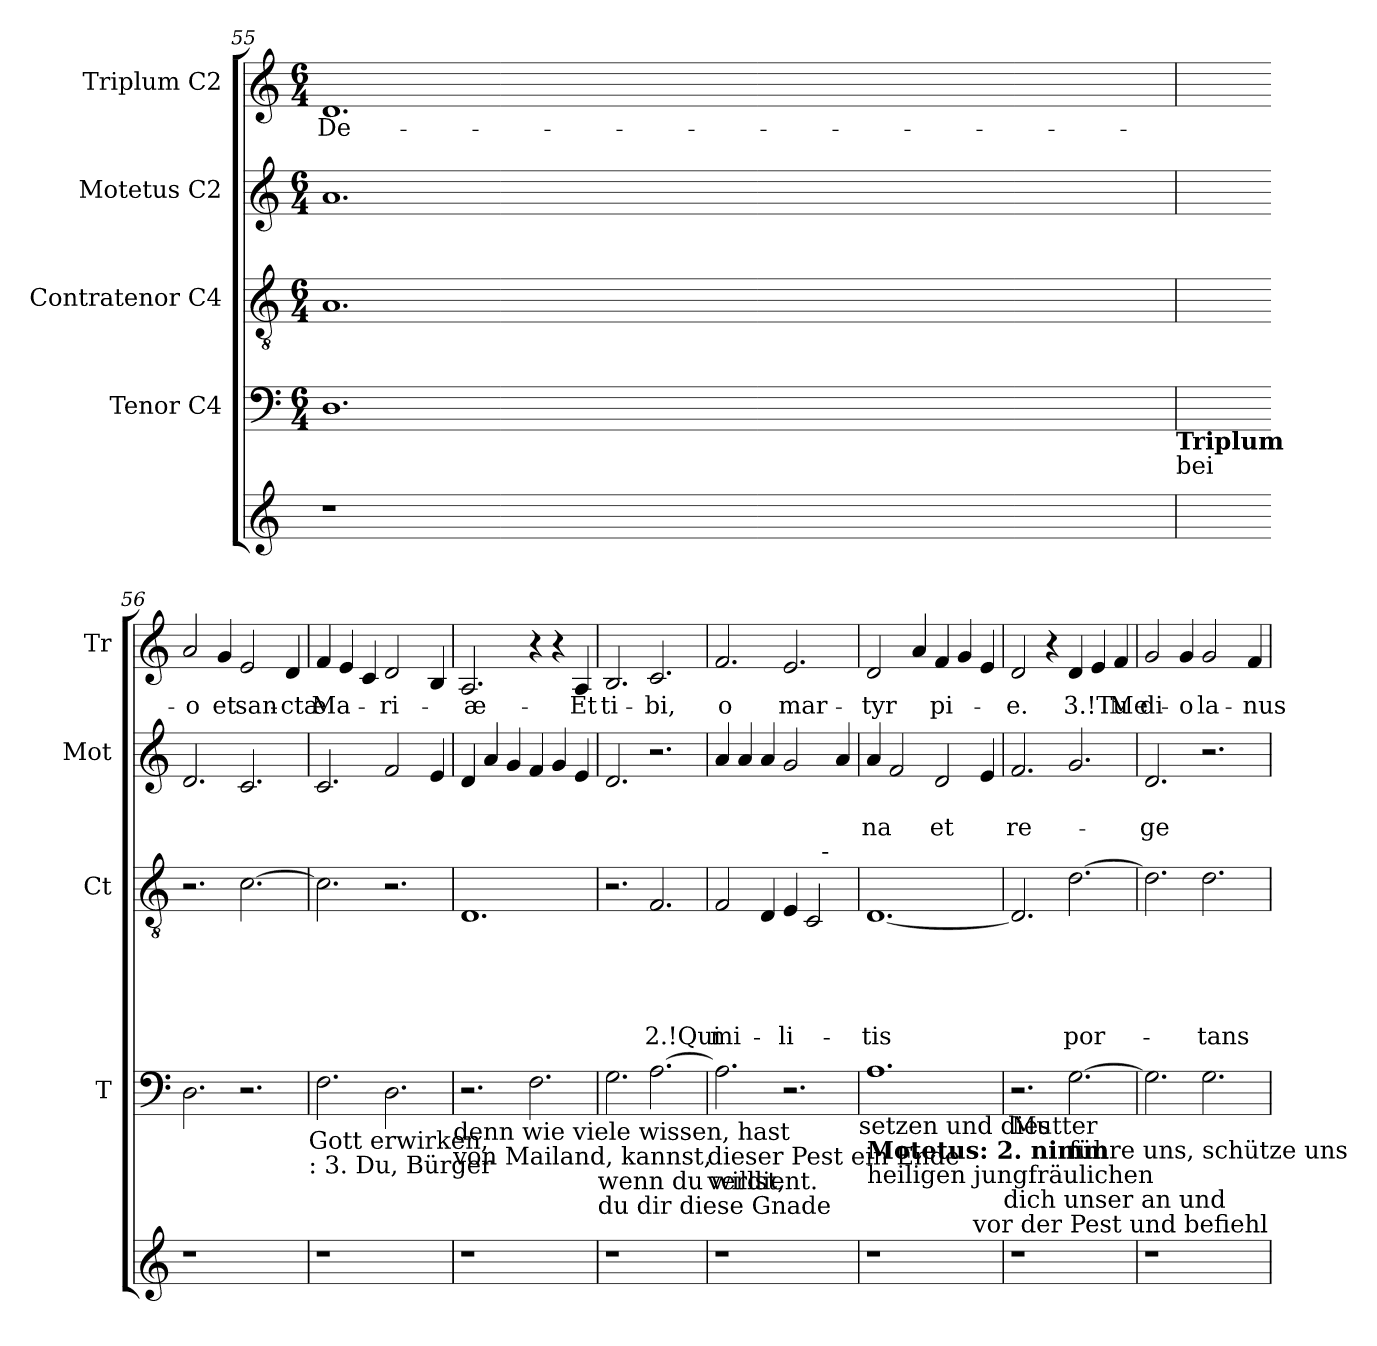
**kern	**kern	**kern	**text	**text	**text	**text	**text	**kern	**text	**text	**kern	**text
*part5	*part4	*part3	*part3	*part3	*part3	*part3	*part3	*part2	*part2	*part2	*part1	*part1
*staff5	*staff4	*staff3	*staff3	*staff3	*staff3	*staff3	*staff3	*staff2	*staff2	*staff2	*staff1	*staff1
*	*I"Tenor C4	*I"Contratenor C4	*	*	*	*	*	*I"Motetus C2	*	*	*I"Triplum C2	*
*	*I'T	*I'Ct	*	*	*	*	*	*I'Mot	*	*	*I'Tr	*
!!LO:PB:g=z
*clefG2	*clefF4	*clefGv2	*	*	*	*	*	*clefG2	*	*	*clefG2	*
*k[]	*k[]	*k[]	*	*	*	*	*	*k[]	*	*	*k[]	*
*C:	*C:	*C:	*	*	*	*	*	*C:	*	*	*C:	*
*	*M6/4	*M6/4	*	*	*	*	*	*M6/4	*	*	*M6/4	*
=55	=55	=55	=55	=55	=55	=55	=55	=55	=55	=55	=55	=55
!	!	!	!	!	!	!	!	!	!	!	!	!LO:LY:b
1r	1.D	1.A	.	.	.	.	.	1.a	.	.	1.d	De-
2ryy	.	.	.	.	.	.	.	.	.	.	.	.
!	!LO:TX:b:B:t=Triplum	!	!	!	!	!	!	!	!	!	!	!
!	!LO:TX:b:t=bei	!	!	!	!	!	!	!	!	!	!	!
=56	=56	=56	=56	=56	=56	=56	=56	=56	=56	=56	=56	=56
!	!	!	!	!	!	!	!	!	!	!	!	!LO:LY:b
1r	2.D\	2.r	.	.	.	.	.	2.d/	.	.	2a/	-o
!	!	!	!	!	!	!	!	!	!	!	!	!LO:LY:b
.	.	.	.	.	.	.	.	.	.	.	4g/	et
!	!	!	!	!	!	!	!	!	!	!	!	!LO:LY:b
.	2.r	[>2.c\	.	.	.	.	.	2.c/	.	.	2e/	san-
2ryy	.	.	.	.	.	.	.	.	.	.	.	.
!	!	!	!	!	!	!	!	!	!	!	!	!LO:LY:b
.	.	.	.	.	.	.	.	.	.	.	4d/	-ctæ
!	!LO:TX:b:t=Gott erwirken,	!	!	!	!	!	!	!	!	!	!	!
!	!LO:TX:b:t=&colon; 3. Du, Bürger	!	!	!	!	!	!	!	!	!	!	!
=57	=57	=57	=57	=57	=57	=57	=57	=57	=57	=57	=57	=57
!	!	!	!	!	!	!	!	!	!	!	!	!LO:LY:b
1r	2.F\	2.c\]	.	.	.	.	.	2.c/	.	.	4f/	Ma-
.	.	.	.	.	.	.	.	.	.	.	4e/	.
.	.	.	.	.	.	.	.	.	.	.	4c/	.
!	!	!	!	!	!	!	!	!	!	!	!	!LO:LY:b
.	2.D\	2.r	.	.	.	.	.	2f/	.	.	2d/	-ri-
2ryy	.	.	.	.	.	.	.	.	.	.	.	.
.	.	.	.	.	.	.	.	4e/	.	.	4B/	.
!	!LO:TX:b:t=denn wie viele wissen, hast	!	!	!	!	!	!	!	!	!	!	!
!	!LO:TX:b:t=von Mailand, kannst,	!	!	!	!	!	!	!	!	!	!	!
=58	=58	=58	=58	=58	=58	=58	=58	=58	=58	=58	=58	=58
!	!	!	!	!	!	!	!	!	!	!	!	!LO:LY:b
1r	2.r	1.D	.	.	.	.	.	4d/	.	.	2.A/	-æ-
.	.	.	.	.	.	.	.	4a/	.	.	.	.
.	.	.	.	.	.	.	.	4g/	.	.	.	.
.	2.F\	.	.	.	.	.	.	4f/	.	.	4r	.
2ryy	.	.	.	.	.	.	.	4g/	.	.	4r	.
!	!	!	!	!	!	!	!	!	!	!	!	!LO:LY:b
.	.	.	.	.	.	.	.	4e/	.	.	4A/	-Et
!	!LO:TX:b:t=wenn du willst,	!	!	!	!	!	!	!	!	!	!	!
!	!LO:TX:b:t=du dir diese Gnade	!	!	!	!	!	!	!	!	!	!	!
=59	=59	=59	=59	=59	=59	=59	=59	=59	=59	=59	=59	=59
!	!	!	!	!	!	!	!	!	!	!	!	!LO:LY:b
1r	2.G\	2.r	.	.	.	.	.	2.d/	.	.	2.B/	ti-
!	!	!	!	!	!	!	!LO:LY:b	!	!	!	!	!LO:LY:b
.	[>2.A\	2.F/	.	.	.	.	2.!Qui	2.r	.	.	2.c/	-bi,
2ryy	.	.	.	.	.	.	.	.	.	.	.	.
!	!LO:TX:b:t=dieser Pest ein Ende	!	!	!	!	!	!	!	!	!	!	!
!	!LO:TX:b:t=verdient.	!	!	!	!	!	!	!	!	!	!	!
=60	=60	=60	=60	=60	=60	=60	=60	=60	=60	=60	=60	=60
!	!	!LO:TX:a:t=2.!Cu-sto-di sa	!	!	!	!	!	!	!	!	!	!
!	!	!	!	!	!	!	!LO:LY:b	!	!	!	!	!LO:LY:b
*	*	*^	*	*	*	*	*	*	*	*	*	*
1r	2.A\]	2F/	1ryy	.	.	.	.	mi-	4a/	.	.	2.f/	o
.	.	.	.	.	.	.	.	.	4a/	.	.	.	.
.	.	4D/	.	.	.	.	.	.	4a/	.	.	.	.
!	!	!	!	!	!	!	!	!LO:LY:b	!	!	!	!	!LO:LY:b
.	2.r	4E/	.	.	.	.	.	-li-	2g/	.	.	2.e/	mar-
2ryy	.	2C/	8ryy	.	.	.	.	.	.	.	.	.	.
!	!	!	!LO:TX:a:t=-	!	!	!	!	!	!	!	!	!	!
.	.	.	4.ryy	.	.	.	.	.	.	.	.	.	.
.	.	.	.	.	.	.	.	.	4a/	.	.	.	.
!	!LO:TX:b:t=setzen und dies	!	!	!	!	!	!	!	!	!	!	!	!
!!LO:LB:g=z
=61	=61	=61	=61	=61	=61	=61	=61	=61	=61	=61	=61	=61	=61
!	!LO:TX:b:B:t=Motetus&colon; 2. nimm	!	!	!	!	!	!	!	!	!	!	!	!
!	!LO:TX:b:t=heiligen jungfräulichen	!	!	!	!	!	!	!	!	!	!	!	!
!	!	!	!	!	!	!	!	!LO:LY:b	!	!	!LO:LY:b	!	!LO:LY:b
*	*	*v	*v	*	*	*	*	*	*	*	*	*	*
1r	1.A	[<1.D	.	.	.	.	-tis	4a/	.	na	2d/	-tyr
.	.	.	.	.	.	.	.	2f/	.	.	.	.
.	.	.	.	.	.	.	.	.	.	.	4a/	.
!	!	!	!	!	!	!	!	!	!	!LO:LY:b	!	!LO:LY:b
.	.	.	.	.	.	.	.	2d/	.	et	4f/	pi-
2ryy	.	.	.	.	.	.	.	.	.	.	4g/	.
.	.	.	.	.	.	.	.	4e/	.	.	4e/	.
!	!LO:TX:b:t=dich unser an und	!	!	!	!	!	!	!	!	!	!	!
=62	=62	=62	=62	=62	=62	=62	=62	=62	=62	=62	=62	=62
!	!LO:TX:b:t=Mutter	!	!	!	!	!	!	!	!	!	!	!
!	!	!	!	!	!	!	!	!	!	!LO:LY:b	!	!LO:LY:b
1r	2.r	2.D/]	.	.	.	.	.	2.f/	.	re-	2d/	-e.
.	.	.	.	.	.	.	.	.	.	.	4r	.
!	!LO:TX:b:t=führe uns, schütze uns	!	!	!	!	!	!	!	!	!	!	!
!	!	!	!	!	!	!	!LO:LY:b	!	!	!	!	!LO:LY:b
.	[>2.G\	[>2.d\	.	.	.	.	por-	2.g/	.	.	4d/	3.!Tu
2ryy	.	.	.	.	.	.	.	.	.	.	4e/	.
!	!	!	!	!	!	!	!	!	!	!	!	!LO:LY:b
.	.	.	.	.	.	.	.	.	.	.	4f/	Me-
=63	=63	=63	=63	=63	=63	=63	=63	=63	=63	=63	=63	=63
!	!	!	!	!	!	!	!	!	!	!LO:LY:b	!	!LO:LY:b
1r	2.G\]	2.d\]	.	.	.	.	.	2.d/	.	-ge	2g/	-di-
!	!	!	!	!	!	!	!	!	!	!	!	!LO:LY:b
.	.	.	.	.	.	.	.	.	.	.	4g/	-o-
!	!	!	!	!	!	!	!LO:LY:b	!	!	!	!	!LO:LY:b
.	2.G\	2.d\	.	.	.	.	-tans	2.r	.	.	2g/	-la-
2ryy	.	.	.	.	.	.	.	.	.	.	.	.
!	!	!	!	!	!	!	!	!	!	!	!	!LO:LY:b
.	.	.	.	.	.	.	.	.	.	.	4f/	-nus
!	!LO:TX:b:t=vor der Pest und befiehl	!	!	!	!	!	!	!	!	!	!	!
=	=	=	=	=	=	=	=	=	=	=	=	=
*-	*-	*-	*-	*-	*-	*-	*-	*-	*-	*-	*-	*-
